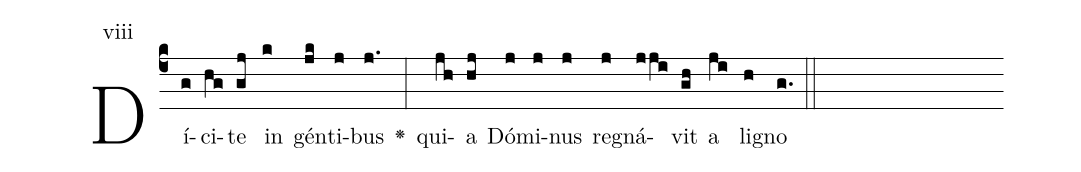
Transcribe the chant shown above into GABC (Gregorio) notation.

office-part: Alleluia;
mode: 8;
annotation: viii;
%%
(c4)Dí(g)ci(hg)te(gj) in(k) gén(jk)ti(j)bus(j.) <v>\greheightstar</v>(:) qui(jh)a(hj) Dó(j)mi(j)nus(j) re(j)gná(j/ji)vit(gh) a(ji) li(h)gno(g.) (::)
